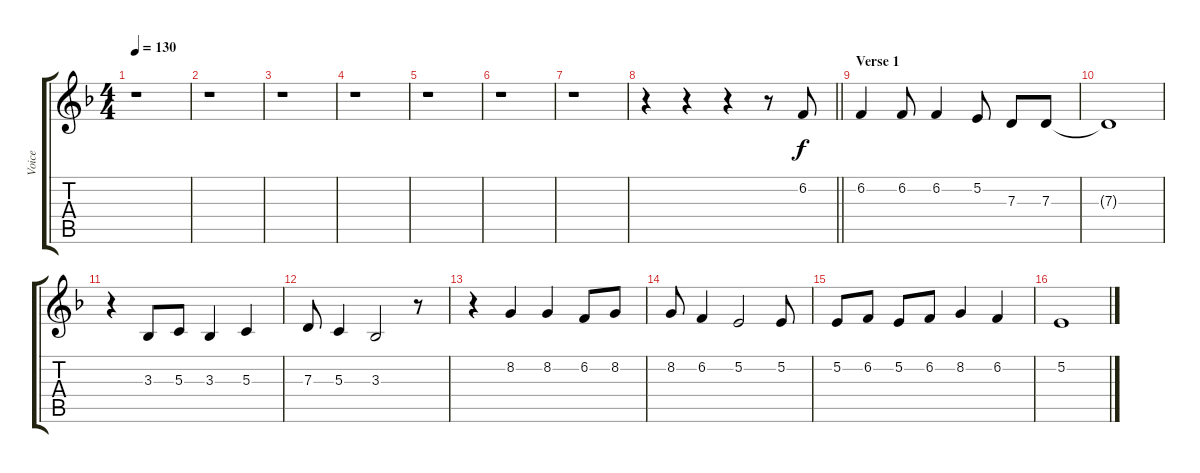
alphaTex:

\track ("Voice" "Voice") {instrument flute}
\staff {score tabs}
\tuning (E4 B3 G3 D3 A2 E2) {hide}
\ts (4 4)
\tempo 130
\clef g2
\ks dminor
r.1{dy f} |
r.1 |
r.1 |
r.1 |
r.1 |
r.1 |
r.1 |
\barLineRight lightlight
r.4 r.4 r.4 r.8 6.2.8 |
\section ("" "Verse 1")
6.2.4 6.2.8 6.2.4 5.2.8 7.3.8 7.3.8 |
7.3{t}.1 |
r.4 3.3.8 5.3.8 3.3.4 5.3.4 |
7.3.8 5.3.4 3.3.2 r.8 |
r.4 8.2.4 8.2.4 6.2.8 8.2.8 |
8.2.8 6.2.4 5.2.2 5.2.8 |
5.2.8 6.2.8 5.2.8 6.2.8 8.2.4 6.2.4 |
5.2.1
